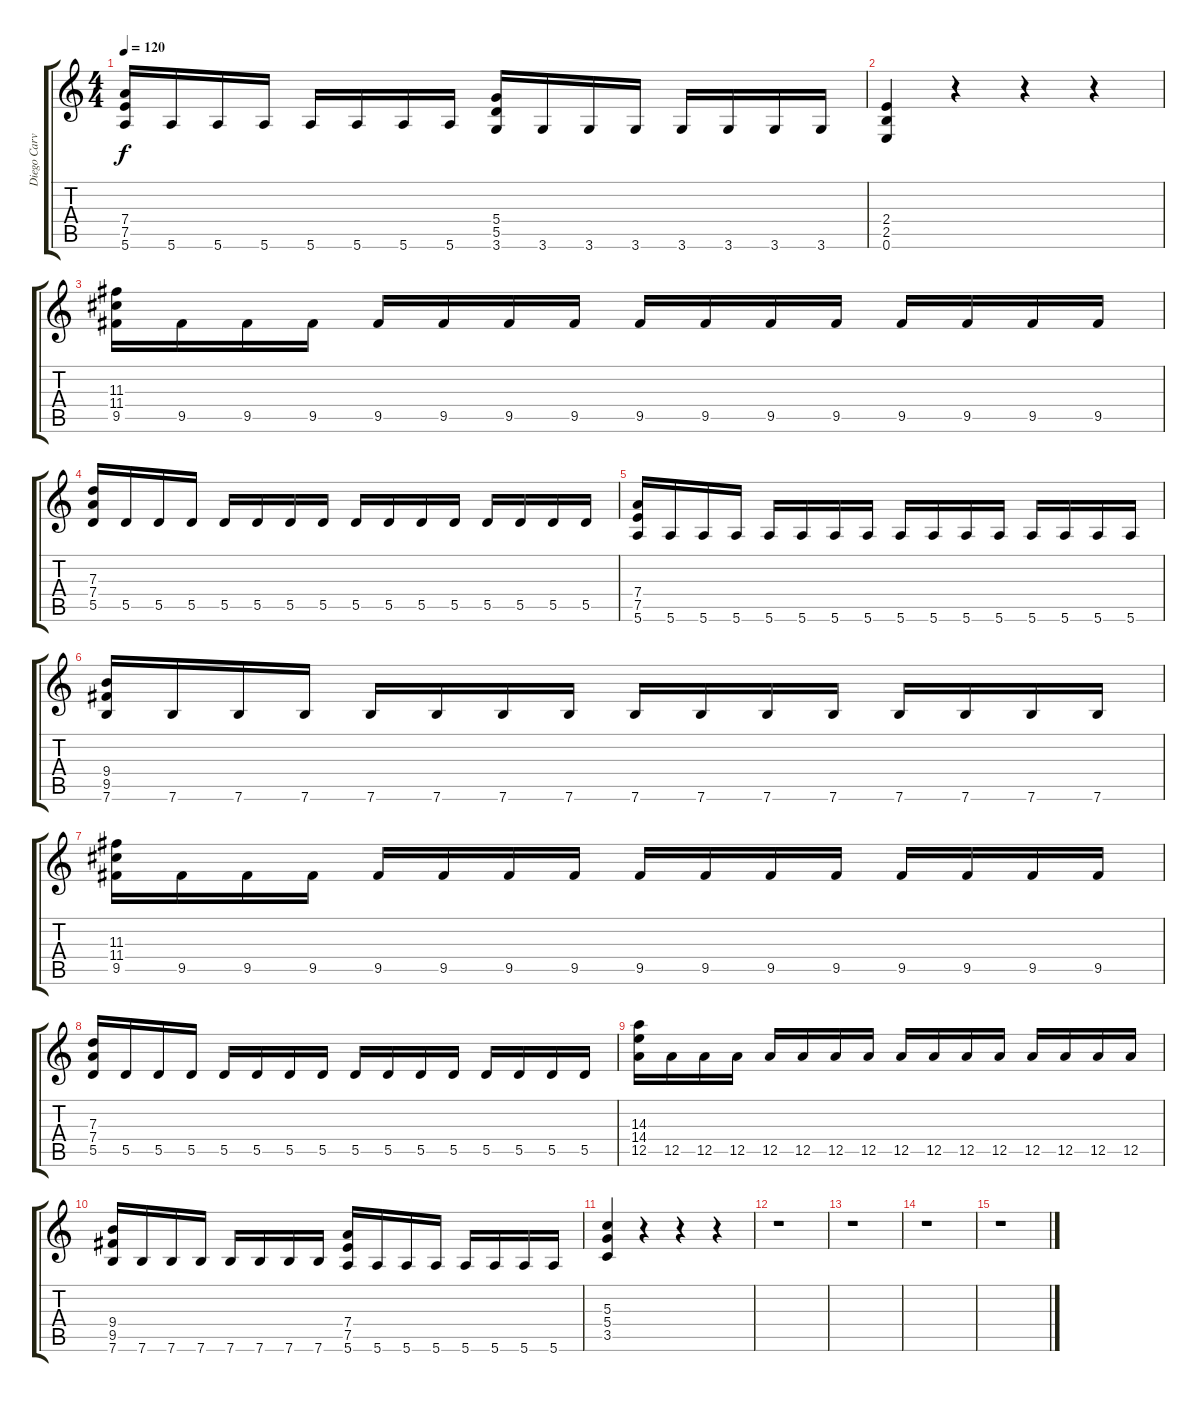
\track ("Diego Carvalho - E.Guitar" "Diego Carv") {instrument distortionguitar}
\staff {score tabs}
\tuning (E4 B3 G3 D3 A2 E2) {hide}
\ts (4 4)
\tempo 120
\clef g2
\ks c
(7.4 7.5 5.6).16{dy f} 5.6.16 5.6.16 5.6.16 5.6.16 5.6.16 5.6.16 5.6.16 (5.4 5.5 3.6).16 3.6.16 3.6.16 3.6.16 3.6.16 3.6.16 3.6.16 3.6.16 |
(2.4 2.5 0.6).4 r.4 r.4 r.4 |
(11.3 11.4 9.5).16 9.5.16 9.5.16 9.5.16 9.5.16 9.5.16 9.5.16 9.5.16 9.5.16 9.5.16 9.5.16 9.5.16 9.5.16 9.5.16 9.5.16 9.5.16 |
(7.3 7.4 5.5).16 5.5.16 5.5.16 5.5.16 5.5.16 5.5.16 5.5.16 5.5.16 5.5.16 5.5.16 5.5.16 5.5.16 5.5.16 5.5.16 5.5.16 5.5.16 |
(7.4 7.5 5.6).16 5.6.16 5.6.16 5.6.16 5.6.16 5.6.16 5.6.16 5.6.16 5.6.16 5.6.16 5.6.16 5.6.16 5.6.16 5.6.16 5.6.16 5.6.16 |
(9.4 9.5 7.6).16 7.6.16 7.6.16 7.6.16 7.6.16 7.6.16 7.6.16 7.6.16 7.6.16 7.6.16 7.6.16 7.6.16 7.6.16 7.6.16 7.6.16 7.6.16 |
(11.3 11.4 9.5).16 9.5.16 9.5.16 9.5.16 9.5.16 9.5.16 9.5.16 9.5.16 9.5.16 9.5.16 9.5.16 9.5.16 9.5.16 9.5.16 9.5.16 9.5.16 |
(7.3 7.4 5.5).16 5.5.16 5.5.16 5.5.16 5.5.16 5.5.16 5.5.16 5.5.16 5.5.16 5.5.16 5.5.16 5.5.16 5.5.16 5.5.16 5.5.16 5.5.16 |
(14.3 14.4 12.5).16 12.5.16 12.5.16 12.5.16 12.5.16 12.5.16 12.5.16 12.5.16 12.5.16 12.5.16 12.5.16 12.5.16 12.5.16 12.5.16 12.5.16 12.5.16 |
(9.4 9.5 7.6).16 7.6.16 7.6.16 7.6.16 7.6.16 7.6.16 7.6.16 7.6.16 (7.4 7.5 5.6).16 5.6.16 5.6.16 5.6.16 5.6.16 5.6.16 5.6.16 5.6.16 |
(5.3 5.4 3.5).4 r.4 r.4 r.4 |
r.1 |
r.1 |
r.1 |
r.1
